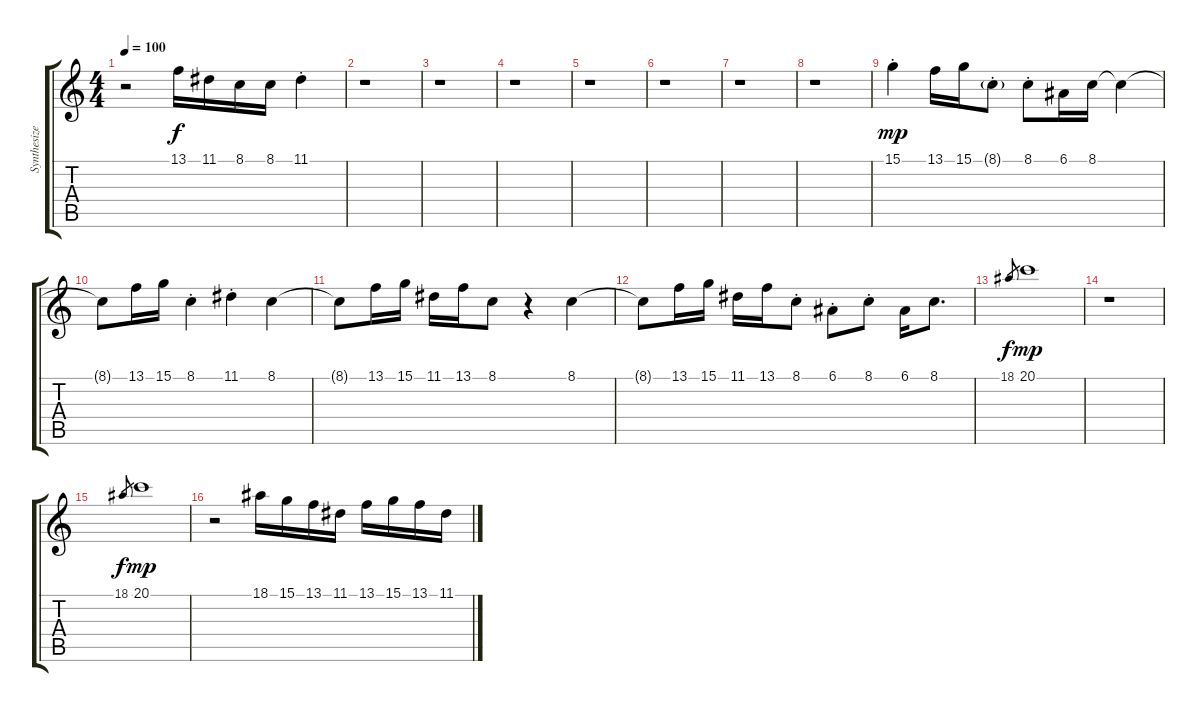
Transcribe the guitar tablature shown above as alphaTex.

\track ("Synthesizer (Bill)" "Synthesize") {instrument pad5bowed}
\staff {score tabs}
\tuning (E4 B3 G3 D3 A2 E2) {hide}
\ts (4 4)
\tempo 100
\clef g2
\ks c
r.2{dy f} 13.1.16 11.1.16 8.1.16 8.1.16 11.1{st}.4 |
r.1 |
r.1 |
r.1 |
r.1 |
r.1 |
r.1 |
r.1 |
15.1{st}.4{dy mp} 13.1.16 15.1.16 8.1{g st}.8 8.1{st}.8 6.1.16 8.1.16 8.1{t}.4 |
8.1{t}.8 13.1.16 15.1.16 8.1{st}.4 11.1{st}.4 8.1.4 |
8.1{t}.8 13.1.16 15.1.16 11.1.16 13.1.16 8.1.8 r.4 8.1.4 |
8.1{t}.8 13.1.16 15.1.16 11.1.16 13.1.16 8.1{st}.8 6.1{st}.8 8.1{st}.8 6.1.16 8.1.8{d} |
18.1.8{gr dy f} 20.1.1{dy mp} |
r.1 |
18.1.8{gr dy f} 20.1.1{dy mp} |
r.2 18.1.16 15.1.16 13.1.16 11.1.16 13.1.16 15.1.16 13.1.16 11.1.16
